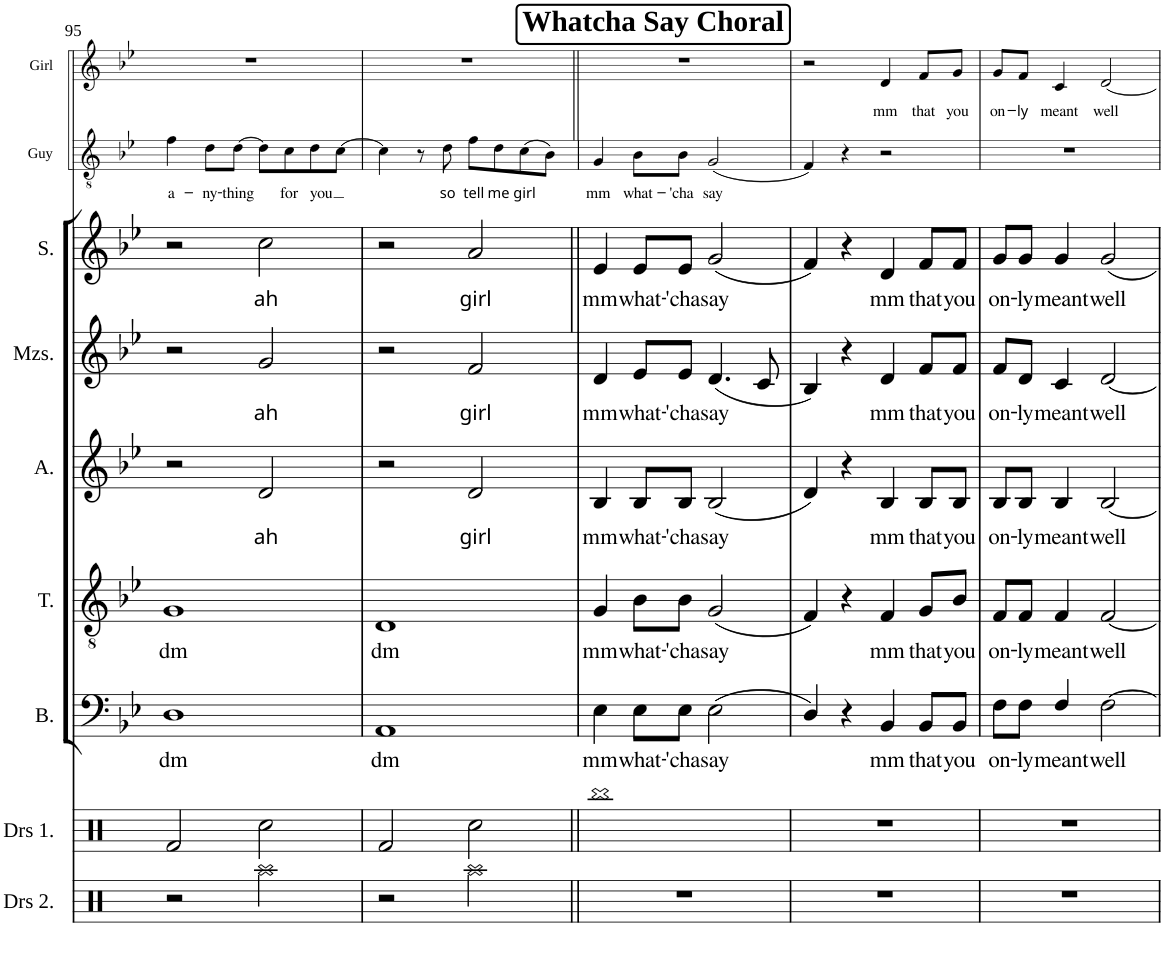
**kern	**kern	**kern	**text	**kern	**text	**kern	**text	**kern	**text	**kern	**text	**kern	**text	**kern	**text
*part9	*part8	*part7	*part7	*part6	*part6	*part5	*part5	*part4	*part4	*part3	*part3	*part2	*part2	*part1	*part1
*staff9	*staff8	*staff7	*staff7	*staff6	*staff6	*staff5	*staff5	*staff4	*staff4	*staff3	*staff3	*staff2	*staff2	*staff1	*staff1
*I"Drumset Layer 2	*I"Drumset Layer 1	*I"Bass	*	*I"Tenor	*	*I"Alto	*	*I"Mezzo-soprano	*	*I"Soprano	*	*I"Guy	*	*I"Girl	*
*I'Drs 2.	*I'Drs 1.	*I'B.	*	*I'T.	*	*I'A.	*	*I'Mzs.	*	*I'S.	*	*I'Guy	*	*I'Girl	*
!!LO:PB:g=z
*clefX	*clefX	*clefF4	*	*clefGv2	*	*clefG2	*	*clefG2	*	*clefG2	*	*clefGv2	*	*clefG2	*
*k[]	*k[]	*k[b-e-]	*	*k[b-e-]	*	*k[b-e-]	*	*k[b-e-]	*	*k[b-e-]	*	*k[b-e-]	*	*k[b-e-]	*
*M4/4	*M4/4	*M4/4	*	*M4/4	*	*M4/4	*	*M4/4	*	*M4/4	*	*M4/4	*	*M4/4	*
*met(c)	*met(c)	*met(c)	*	*met(c)	*	*met(c)	*	*met(c)	*	*met(c)	*	*met(c)	*	*met(c)	*
=95	=95	=95	=95	=95	=95	=95	=95	=95	=95	=95	=95	=95	=95	=95	=95
!	!	!	!LO:LY:b	!	!LO:LY:b	!	!	!	!	!	!	!	!LO:LY:b	!	!
2r	2Rf/	1D	dm	1G	dm	2r	.	2r	.	2r	.	4f\	a-	1r	.
!	!	!	!	!	!	!	!	!	!	!	!	!	!LO:LY:b	!	!
.	.	.	.	.	.	.	.	.	.	.	.	8d\L	-ny-	.	.
!	!	!	!	!	!	!	!	!	!	!	!	!	!LO:LY:b	!	!
.	.	.	.	.	.	.	.	.	.	.	.	[8d\J	-thing	.	.
!	!	!	!	!	!	!	!LO:LY:b	!	!LO:LY:b	!	!LO:LY:b	!	!	!	!
2Raa\	2Rcc\	.	.	.	.	2d/	ah	2g/	ah	2cc\	ah	8d\L]	.	.	.
!	!	!	!	!	!	!	!	!	!	!	!	!	!LO:LY:b	!	!
.	.	.	.	.	.	.	.	.	.	.	.	8c\	for	.	.
!	!	!	!	!	!	!	!	!	!	!	!	!	!LO:LY:b	!	!
.	.	.	.	.	.	.	.	.	.	.	.	8d\	you	.	.
.	.	.	.	.	.	.	.	.	.	.	.	[8c\J	.	.	.
=96	=96	=96	=96	=96	=96	=96	=96	=96	=96	=96	=96	=96	=96	=96	=96
!	!	!	!LO:LY:b	!	!LO:LY:b	!	!	!	!	!	!	!	!	!	!
2r	2Rf/	1AA	dm	1D	dm	2r	.	2r	.	2r	.	4c\]	.	1r	.
.	.	.	.	.	.	.	.	.	.	.	.	8r	.	.	.
!	!	!	!	!	!	!	!	!	!	!	!	!	!LO:LY:b	!	!
.	.	.	.	.	.	.	.	.	.	.	.	8d\	so	.	.
!	!	!	!	!	!	!	!LO:LY:b	!	!LO:LY:b	!	!LO:LY:b	!	!LO:LY:b	!	!
2Raa\	2Rcc\	.	.	.	.	2d/	girl	2f/	girl	2a/	girl	8f\L	tell	.	.
!	!	!	!	!	!	!	!	!	!	!	!	!	!LO:LY:b	!	!
.	.	.	.	.	.	.	.	.	.	.	.	8d\	me	.	.
!	!	!	!	!	!	!	!	!	!	!	!	!	!LO:LY:b	!	!
.	.	.	.	.	.	.	.	.	.	.	.	(8c\	girl	.	.
.	.	.	.	.	.	.	.	.	.	.	.	8B-\J)	.	.	.
!!LO:REH:place=s1:a:B:cj:fs=14:t=Whatcha Say Choral
=97||	=97||	=97||	=97||	=97||	=97||	=97||	=97||	=97||	=97||	=97||	=97||	=97||	=97||	=97||	=97||
!	!	!	!LO:LY:b	!	!LO:LY:b	!	!LO:LY:b	!	!LO:LY:b	!	!LO:LY:b	!	!LO:LY:b	!	!
1r	1Rbb	4E-\	mm	4G/	mm	4B-/	mm	4d/	mm	4e-/	mm	4G/	mm	1r	.
!	!	!	!LO:LY:b	!	!LO:LY:b	!	!LO:LY:b	!	!LO:LY:b	!	!LO:LY:b	!	!LO:LY:b	!	!
.	.	8E-\L	what-	8B-\L	what-	8B-/L	what-	8e-/L	what-	8e-/L	what-	8B-\L	what-	.	.
!	!	!	!LO:LY:b	!	!LO:LY:b	!	!LO:LY:b	!	!LO:LY:b	!	!LO:LY:b	!	!LO:LY:b	!	!
.	.	8E-\J	-'cha	8B-\J	-'cha	8B-/J	-'cha	8e-/J	-'cha	8e-/J	-'cha	8B-\J	-'cha	.	.
!	!	!	!LO:LY:b	!	!LO:LY:b	!	!LO:LY:b	!	!LO:LY:b	!	!LO:LY:b	!	!LO:LY:b	!	!
.	.	(2E-\	say	(2G/	say	(2B-/	say	(4.d/	say	(2g/	say	(2G/	say	.	.
.	.	.	.	.	.	.	.	8c/	.	.	.	.	.	.	.
=98	=98	=98	=98	=98	=98	=98	=98	=98	=98	=98	=98	=98	=98	=98	=98
1r	1r	4D/)	.	4F/)	.	4d/)	.	4B-/)	.	4f/)	.	4F/)	.	2r	.
.	.	4r	.	4r	.	4r	.	4r	.	4r	.	4r	.	.	.
!	!	!	!LO:LY:b	!	!LO:LY:b	!	!LO:LY:b	!	!LO:LY:b	!	!LO:LY:b	!	!	!	!LO:LY:b
.	.	4BB-/	mm	4F/	mm	4B-/	mm	4d/	mm	4d/	mm	2r	.	4d/	mm
!	!	!	!LO:LY:b	!	!LO:LY:b	!	!LO:LY:b	!	!LO:LY:b	!	!LO:LY:b	!	!	!	!LO:LY:b
.	.	8BB-/L	that	8G/L	that	8B-/L	that	8f/L	that	8f/L	that	.	.	8f/L	that
!	!	!	!LO:LY:b	!	!LO:LY:b	!	!LO:LY:b	!	!LO:LY:b	!	!LO:LY:b	!	!	!	!LO:LY:b
.	.	8BB-/J	you	8B-/J	you	8B-/J	you	8f/J	you	8f/J	you	.	.	8g/J	you
=99	=99	=99	=99	=99	=99	=99	=99	=99	=99	=99	=99	=99	=99	=99	=99
!	!	!	!LO:LY:b	!	!LO:LY:b	!	!LO:LY:b	!	!LO:LY:b	!	!LO:LY:b	!	!	!	!LO:LY:b
1r	1r	8F\L	on-	8F/L	on-	8B-/L	on-	8f/L	on-	8g/L	on-	1r	.	8g/L	on-
!	!	!	!LO:LY:b	!	!LO:LY:b	!	!LO:LY:b	!	!LO:LY:b	!	!LO:LY:b	!	!	!	!LO:LY:b
.	.	8F\J	-ly	8F/J	-ly	8B-/J	-ly	8d/J	-ly	8g/J	-ly	.	.	8f/J	-ly
!	!	!	!LO:LY:b	!	!LO:LY:b	!	!LO:LY:b	!	!LO:LY:b	!	!LO:LY:b	!	!	!	!LO:LY:b
.	.	4F/	meant	4F/	meant	4B-/	meant	4c/	meant	4g/	meant	.	.	4c/	meant
!	!	!	!LO:LY:b	!	!LO:LY:b	!	!LO:LY:b	!	!LO:LY:b	!	!LO:LY:b	!	!	!	!LO:LY:b
.	.	[2F\	well	[2F/	well	[2B-/	well	[2d/	well	2g/	well	.	.	[2d/	well
=	=	=	=	=	=	=	=	=	=	=	=	=	=	=	=
*-	*-	*-	*-	*-	*-	*-	*-	*-	*-	*-	*-	*-	*-	*-	*-
